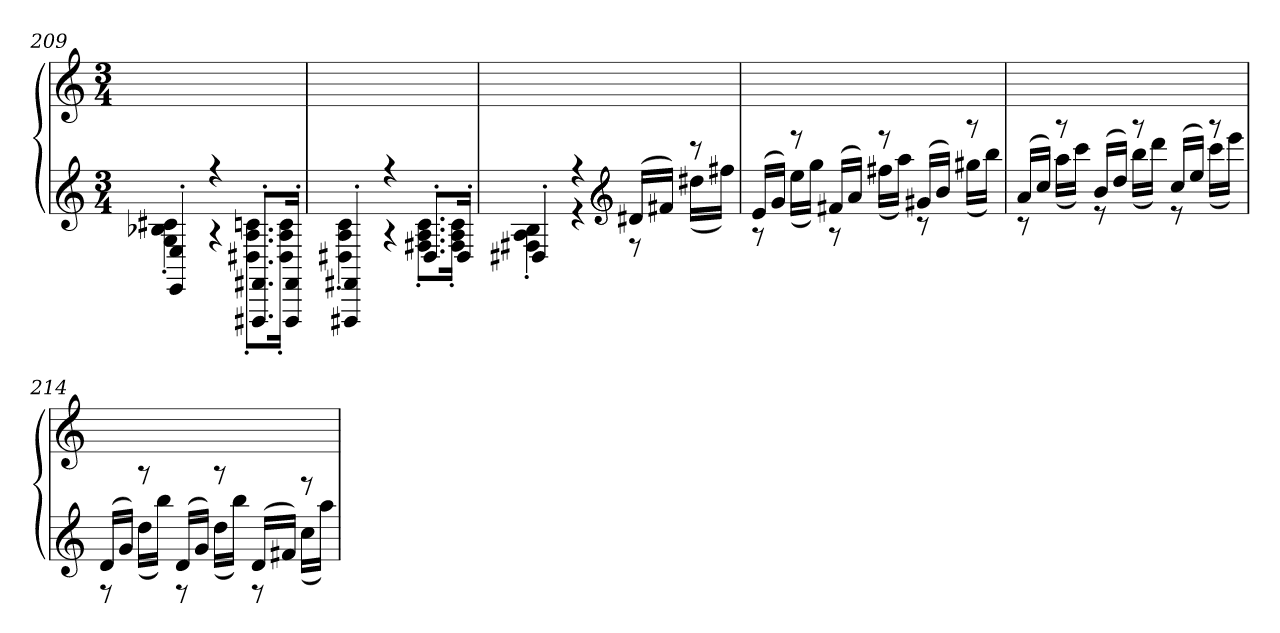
**kern	**kern
*part1	*part1
*staff2	*staff1
*clefG2	*clefG2
*k[]	*k[]
*M3/4	*M3/4
=209	=209
*^	*
4EE' 4E'	4G' 4B-X' 4c#X'	2.ryy
4r	4r	.
8.FFF#X' 8.FF#X'L	8.D#X' 8.A' 8.cn'L	.
16FFF#' 16FF#'Jk	16D#' 16A' 16c'Jk	.
=210	=210	=210
4FFF#X' 4FF#X'	4D#X' 4A' 4c'	2.ryy
4r	4r	.
8.D#'L	8.F#X' 8.A' 8.c'L	.
16D#'Jk	16F#' 16A' 16c'Jk	.
=211	=211	=211
4D#X'	4F#X' 4A' 4B'	2.ryy
4r	4r	.
*clefG2	*	*
(16d#XLL	8r	.
16f#XJJ)	.	.
8r	(16dd#XLL	.
.	16ff#XJJ)	.
=212	=212	=212
(16eLL	8r	2.ryy
16gJJ)	.	.
8r	(16eeLL	.
.	16ggJJ)	.
(16f#XLL	8r	.
16aJJ)	.	.
8r	(16ff#XLL	.
.	16aaJJ)	.
(16g#XLL	8r	.
16bJJ)	.	.
8r	(16gg#XLL	.
.	16bbJJ)	.
=213	=213	=213
(16aLL	8r	2.ryy
16ccJJ)	.	.
8r	(16aaLL	.
.	16cccJJ)	.
(16bLL	8r	.
16ddJJ)	.	.
8r	(16bbLL	.
.	16dddJJ)	.
(16ccLL	8r	.
16eeJJ)	.	.
8r	(16cccLL	.
.	16eeeJJ)	.
=214	=214	=214
(16dLL	8r	2.ryy
16gJJ)	.	.
8r	(16ddLL	.
.	16bbJJ)	.
(16dLL	8r	.
16gJJ)	.	.
8r	(16ddLL	.
.	16bbJJ)	.
(16dLL	8r	.
16f#XJJ)	.	.
8r	(16ccLL	.
.	16aaJJ)	.
*v	*v	*
=	=
*-	*-
